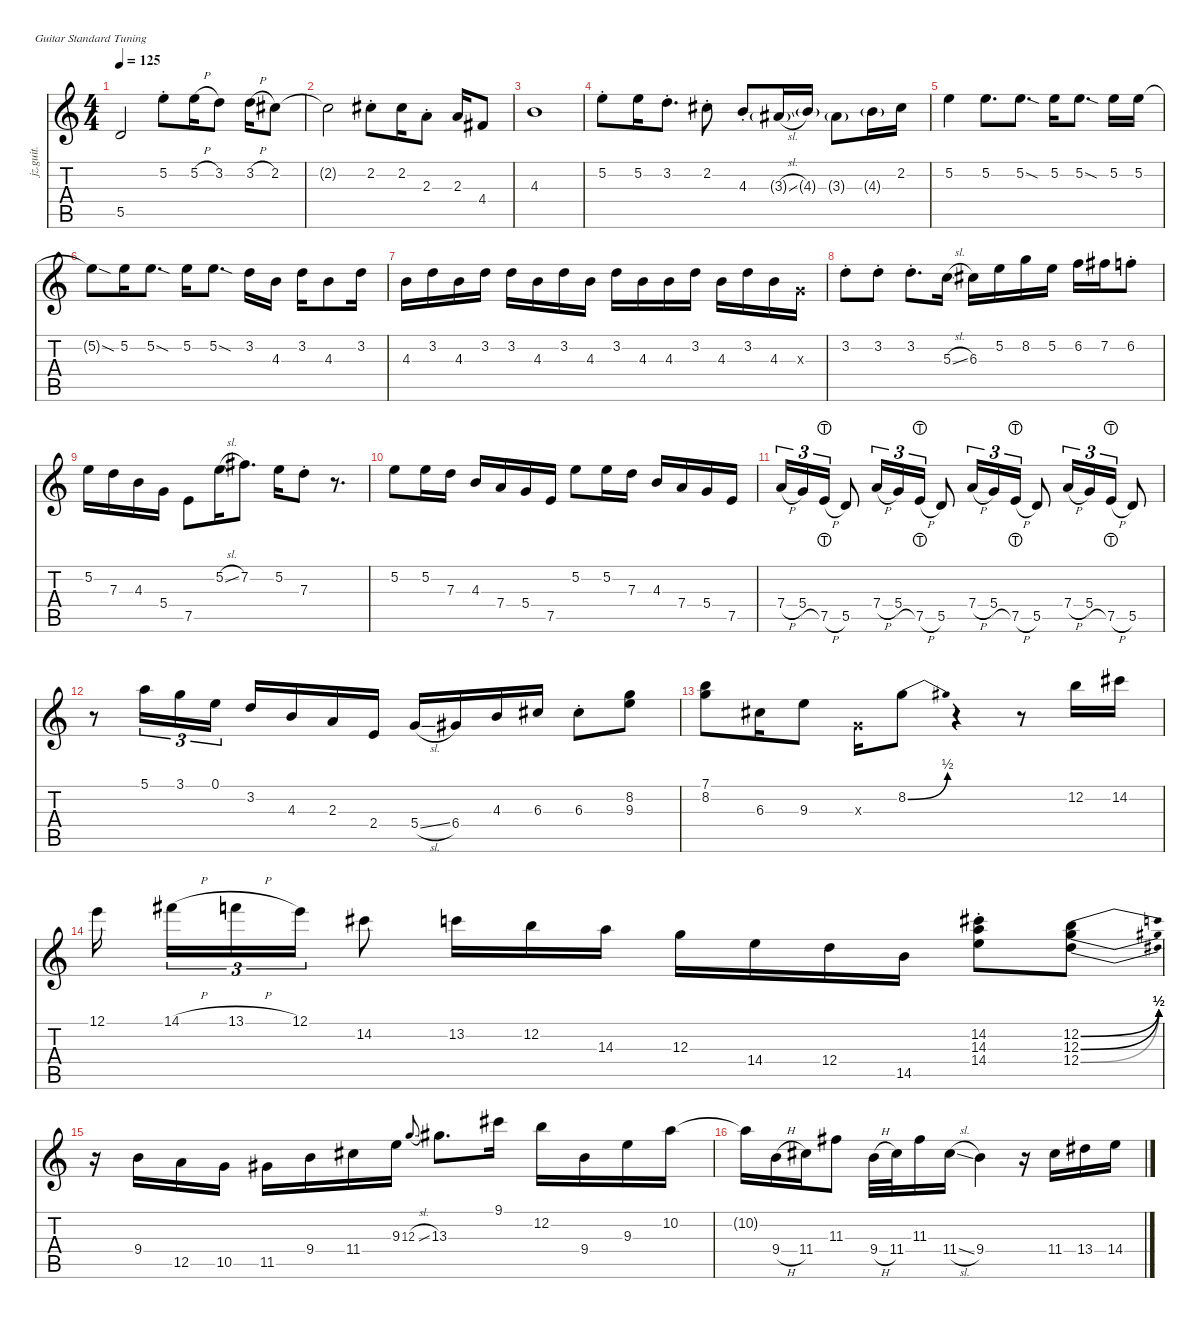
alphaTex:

\defaultSystemsLayout 4
\hideDynamics
\bracketExtendMode nobrackets
\otherSystemsTrackNameOrientation horizontal
\track ("Jazz Guitar" "jz.guit.") {instrument electricguitarjazz}
\staff {score tabs}
\tuning (E4 B3 G3 D3 A2 E2)
\ts (4 4)
\tempo 125
\clef g2
\ks c
5.5.2{dy mf beam Up} 5.2{st}.8{beam Down} 5.2{h}.16{beam Down} 3.2.8{beam Down} 3.2{h}.16{beam Down} 2.2{acc #}.8{beam Down} |
2.2{t acc #}.2{beam Down} 2.2{st acc #}.8{beam Down} 2.2{acc #}.16{beam Down} 2.3{st}.8{beam Down} 2.3.16{beam Up} 4.4{acc #}.8{beam Up} |
4.3.1{beam Down} |
5.2{st}.8{beam Down} 5.2.16{beam Down} 3.2{st}.8{d beam Down} 2.2{st acc #}.8{beam Down} 4.3{st}.8{beam Up} 3.3{sl g acc #}.16{beam Up} 4.3{g}.16{beam Up} 3.3{g acc #}.8{beam Down} 4.3{g}.16{beam Down} 2.2{acc #}.16{beam Down} |
5.2.4{beam Down} 5.2.8{d beam Down} 5.2{sod}.8{d beam Down} 5.2.16{beam Down} 5.2{sod}.8{d beam Down} 5.2.16{beam Down} 5.2.16{beam Down} |
5.2{sod t}.8{beam Down} 5.2.16{beam Down} 5.2{sod}.8{d beam Down} 5.2.16{beam Down} 5.2{sod}.8{d beam Down} 3.2.16{beam Down} 4.3.16{beam Down} 3.2.16{beam Down} 4.3.8{beam Down} 3.2.16{beam Down} |
4.3.16{beam Down} 3.2.16{beam Down} 4.3.16{beam Down} 3.2.16{beam Down} 3.2.16{beam Down} 4.3.16{beam Down} 3.2.16{beam Down} 4.3.16{beam Down} 3.2.16{beam Down} 4.3.16{beam Down} 4.3.16{beam Down} 3.2.16{beam Down} 4.3.16{beam Down} 3.2.16{beam Down} 4.3.16{beam Down} 0.3{x}.16{beam Down} |
3.2{st}.8{beam Down} 3.2{st}.8{beam Down} 3.2{st}.8{d beam Down} 5.3{sl}.16{beam Down} 6.3{acc #}.16{beam Down} 5.2.16{beam Down} 8.2.16{beam Down} 5.2.16{beam Down} 6.2.16{beam Down} 7.2{acc #}.16{beam Down} 6.2{st}.8{beam Down} |
5.2.16{beam Down} 7.3.16{beam Down} 4.3.16{beam Down} 5.4.16{beam Down} 7.5.8{beam Down} 5.2{sl}.16{beam Down} 7.2{acc #}.8{d beam Down} 5.2.16{beam Down} 7.3{st}.8{beam Down} r.8{d beam Down} |
5.2.8{beam Down} 5.2.16{beam Down} 7.3.16{beam Down} 4.3.16{beam Up} 7.4.16{beam Up} 5.4.16{beam Up} 7.5.16{beam Up} 5.2.8{beam Down} 5.2.16{beam Down} 7.3.16{beam Down} 4.3.16{beam Up} 7.4.16{beam Up} 5.4.16{beam Up} 7.5.16{beam Up} |
7.4{h}.16{tu (3 2) beam Up} 5.4.16{tu (3 2) beam Up} 7.5{h lht}.16{tu (3 2) beam Up} 5.5.8{beam Up} 7.4{h}.16{tu (3 2) beam Up} 5.4.16{tu (3 2) beam Up} 7.5{h lht}.16{tu (3 2) beam Up} 5.5.8{beam Up} 7.4{h}.16{tu (3 2) beam Up} 5.4.16{tu (3 2) beam Up} 7.5{h lht}.16{tu (3 2) beam Up} 5.5.8{beam Up} 7.4{h}.16{tu (3 2) beam Up} 5.4.16{tu (3 2) beam Up} 7.5{h lht}.16{tu (3 2) beam Up} 5.5.8{beam Up} |
r.8{beam Down} 5.1.16{tu (3 2) beam Down} 3.1.16{tu (3 2) beam Down} 0.1.16{tu (3 2) beam Down} 3.2.16{beam Up} 4.3.16{beam Up} 2.3.16{beam Up} 2.4.16{beam Up} 5.4{sl}.16{beam Up} 6.4{acc #}.16{beam Up} 4.3.16{beam Up} 6.3{acc #}.16{beam Up} 6.3{st acc #}.8{beam Down} (8.2 9.3).8{beam Down} |
(8.2 7.1).8{beam Down} 6.3{acc #}.16{beam Down} 9.3.8{beam Down} 0.3{x}.16{beam Down} 8.2{be (bend 0 0 59.4 2)}.8{beam Down} r.4{beam Down} r.8{beam Down} 12.2.16{beam Down} 14.2{acc #}.16{beam Down} |
12.1.16{beam Down} 14.1{h acc #}.16{tu (3 2) beam Down} 13.1{h}.16{tu (3 2) beam Down} 12.1.16{tu (3 2) beam Down} 14.2{acc #}.8{beam Down} 13.2.16{beam Down} 12.2.16{beam Down} 14.3.16{beam Down} 12.3.16{beam Down} 14.4.16{beam Down} 12.4.16{beam Down} 14.5.16{beam Down} (14.2{st acc #} 14.3{st} 14.4{st}).8{beam Down} (12.2{be (bend 0 0 59.4 2)} 12.3{be (bend 0 0 59.4 2)} 12.4{be (bend 0 0 59.4 2)}).8{beam Down} |
r.16{beam Down} 9.4.16{beam Up} 12.5.16{beam Up} 10.5.16{beam Up} 11.5{acc #}.16{beam Down} 9.4.16{beam Down} 11.4{acc #}.16{beam Down} 9.3.16{beam Down} 12.3{sl}.8{gr onbeat beam Up} 13.3{acc #}.8{d beam Down} 9.1{acc #}.16{beam Down} 12.2.16{beam Down} 9.4.16{beam Down} 9.3.16{beam Down} 10.2.16{beam Down} |
10.2{t}.16{beam Down} 9.4{h}.16{beam Down} 11.4{acc #}.16{beam Down} 11.3{acc #}.8{beam Down} 9.4{h}.32{beam Down} 11.4{acc #}.32{beam Down} 11.3{acc #}.16{beam Down} 11.4{sl acc #}.16{beam Down} 9.4.4{beam Down} r.16{beam Down} 11.4{acc #}.16{beam Down} 13.4{acc #}.16{beam Down} 14.4.16{beam Down}
